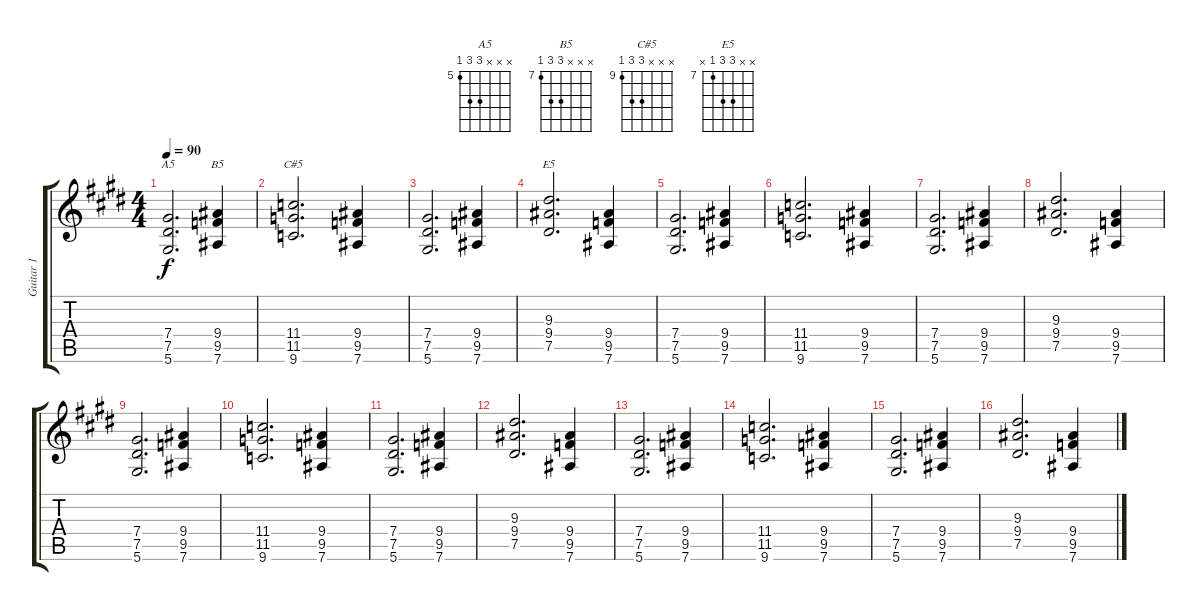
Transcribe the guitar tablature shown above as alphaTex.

\track ("Guitar 1" "Guitar 1") {instrument overdrivenguitar}
\staff {score tabs}
\tuning (Eb4 Bb3 Gb3 Db3 Ab2 Eb2) {hide}
\chord ("A5" x x x 7 7 5) {firstfret 5}
\chord ("B5" x x x 9 9 7) {firstfret 7}
\chord ("C#5" x x x 11 11 9) {firstfret 9}
\chord ("E5" x x 9 9 7 x) {firstfret 7}
\ts (4 4)
\tempo 90
\clef g2
\ks e
(7.4 7.5 5.6).2{d ch "A5" dy f} (9.4 9.5 7.6).4{ch "B5"} |
(11.4 11.5 9.6).2{d ch "C#5"} (9.4 9.5 7.6).4 |
(7.4 7.5 5.6).2{d} (9.4 9.5 7.6).4 |
(9.3 9.4 7.5).2{d ch "E5"} (9.4 9.5 7.6).4 |
(7.4 7.5 5.6).2{d} (9.4 9.5 7.6).4 |
(11.4 11.5 9.6).2{d} (9.4 9.5 7.6).4 |
(7.4 7.5 5.6).2{d} (9.4 9.5 7.6).4 |
(9.3 9.4 7.5).2{d} (9.4 9.5 7.6).4 |
(7.4 7.5 5.6).2{d} (9.4 9.5 7.6).4 |
(11.4 11.5 9.6).2{d} (9.4 9.5 7.6).4 |
(7.4 7.5 5.6).2{d} (9.4 9.5 7.6).4 |
(9.3 9.4 7.5).2{d} (9.4 9.5 7.6).4 |
(7.4 7.5 5.6).2{d} (9.4 9.5 7.6).4 |
(11.4 11.5 9.6).2{d} (9.4 9.5 7.6).4 |
(7.4 7.5 5.6).2{d} (9.4 9.5 7.6).4 |
(9.3 9.4 7.5).2{d} (9.4 9.5 7.6).4
